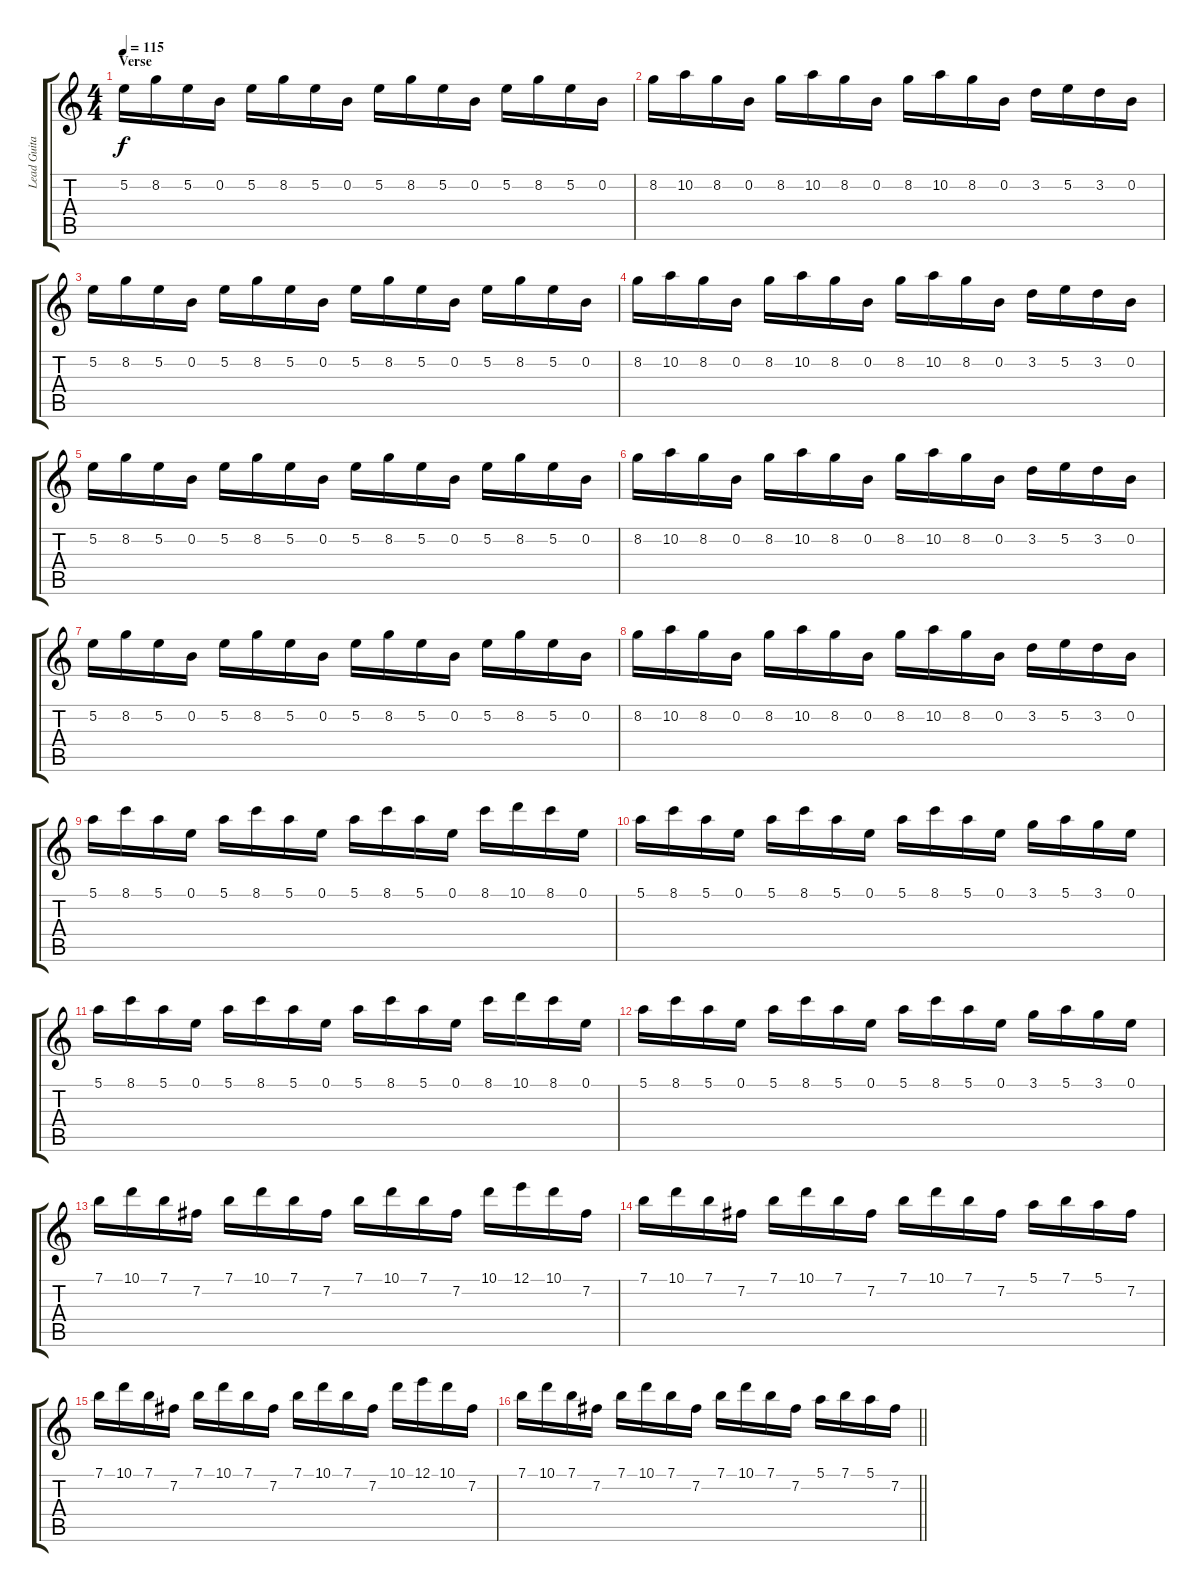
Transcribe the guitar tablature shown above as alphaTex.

\track ("Lead Guitar" "Lead Guita") {instrument distortionguitar}
\staff {score tabs}
\tuning (E4 B3 G3 D3 A2 D2) {hide}
\ts (4 4)
\section ("" "Verse")
\tempo 115
\clef g2
\ks c
5.2.16{dy f} 8.2.16 5.2.16 0.2.16 5.2.16 8.2.16 5.2.16 0.2.16 5.2.16 8.2.16 5.2.16 0.2.16 5.2.16 8.2.16 5.2.16 0.2.16 |
8.2.16 10.2.16 8.2.16 0.2.16 8.2.16 10.2.16 8.2.16 0.2.16 8.2.16 10.2.16 8.2.16 0.2.16 3.2.16 5.2.16 3.2.16 0.2.16 |
5.2.16 8.2.16 5.2.16 0.2.16 5.2.16 8.2.16 5.2.16 0.2.16 5.2.16 8.2.16 5.2.16 0.2.16 5.2.16 8.2.16 5.2.16 0.2.16 |
8.2.16 10.2.16 8.2.16 0.2.16 8.2.16 10.2.16 8.2.16 0.2.16 8.2.16 10.2.16 8.2.16 0.2.16 3.2.16 5.2.16 3.2.16 0.2.16 |
5.2.16 8.2.16 5.2.16 0.2.16 5.2.16 8.2.16 5.2.16 0.2.16 5.2.16 8.2.16 5.2.16 0.2.16 5.2.16 8.2.16 5.2.16 0.2.16 |
8.2.16 10.2.16 8.2.16 0.2.16 8.2.16 10.2.16 8.2.16 0.2.16 8.2.16 10.2.16 8.2.16 0.2.16 3.2.16 5.2.16 3.2.16 0.2.16 |
5.2.16 8.2.16 5.2.16 0.2.16 5.2.16 8.2.16 5.2.16 0.2.16 5.2.16 8.2.16 5.2.16 0.2.16 5.2.16 8.2.16 5.2.16 0.2.16 |
8.2.16 10.2.16 8.2.16 0.2.16 8.2.16 10.2.16 8.2.16 0.2.16 8.2.16 10.2.16 8.2.16 0.2.16 3.2.16 5.2.16 3.2.16 0.2.16 |
5.1.16 8.1.16 5.1.16 0.1.16 5.1.16 8.1.16 5.1.16 0.1.16 5.1.16 8.1.16 5.1.16 0.1.16 8.1.16 10.1.16 8.1.16 0.1.16 |
5.1.16 8.1.16 5.1.16 0.1.16 5.1.16 8.1.16 5.1.16 0.1.16 5.1.16 8.1.16 5.1.16 0.1.16 3.1.16 5.1.16 3.1.16 0.1.16 |
5.1.16 8.1.16 5.1.16 0.1.16 5.1.16 8.1.16 5.1.16 0.1.16 5.1.16 8.1.16 5.1.16 0.1.16 8.1.16 10.1.16 8.1.16 0.1.16 |
5.1.16 8.1.16 5.1.16 0.1.16 5.1.16 8.1.16 5.1.16 0.1.16 5.1.16 8.1.16 5.1.16 0.1.16 3.1.16 5.1.16 3.1.16 0.1.16 |
7.1.16 10.1.16 7.1.16 7.2.16 7.1.16 10.1.16 7.1.16 7.2.16 7.1.16 10.1.16 7.1.16 7.2.16 10.1.16 12.1.16 10.1.16 7.2.16 |
7.1.16 10.1.16 7.1.16 7.2.16 7.1.16 10.1.16 7.1.16 7.2.16 7.1.16 10.1.16 7.1.16 7.2.16 5.1.16 7.1.16 5.1.16 7.2.16 |
7.1.16 10.1.16 7.1.16 7.2.16 7.1.16 10.1.16 7.1.16 7.2.16 7.1.16 10.1.16 7.1.16 7.2.16 10.1.16 12.1.16 10.1.16 7.2.16 |
\barLineRight lightlight
7.1.16 10.1.16 7.1.16 7.2.16 7.1.16 10.1.16 7.1.16 7.2.16 7.1.16 10.1.16 7.1.16 7.2.16 5.1.16 7.1.16 5.1.16 7.2.16
